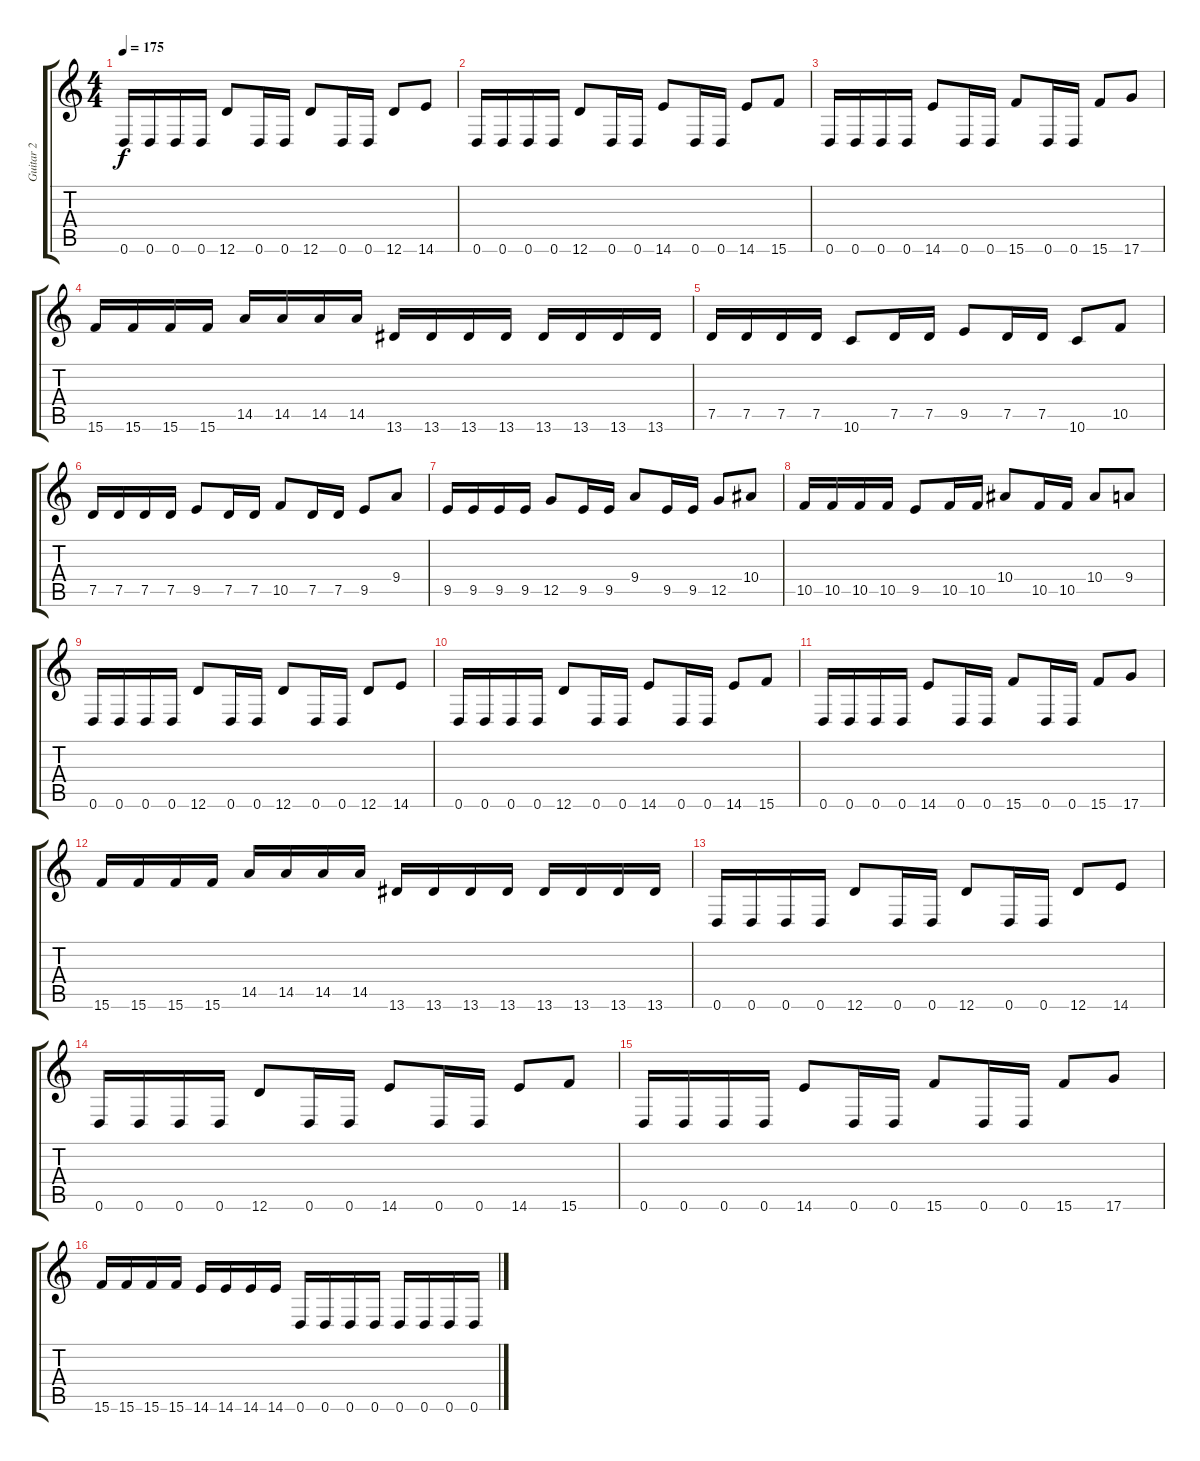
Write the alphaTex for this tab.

\track ("Guitar 2" "Guitar 2") {instrument overdrivenguitar}
\staff {score tabs}
\tuning (D4 A3 F3 C3 G2 D2) {hide}
\ts (4 4)
\tempo 175
\clef g2
\ks c
0.6.16{dy f} 0.6.16 0.6.16 0.6.16 12.6.8 0.6.16 0.6.16 12.6.8 0.6.16 0.6.16 12.6.8 14.6.8 |
0.6.16 0.6.16 0.6.16 0.6.16 12.6.8 0.6.16 0.6.16 14.6.8 0.6.16 0.6.16 14.6.8 15.6.8 |
0.6.16 0.6.16 0.6.16 0.6.16 14.6.8 0.6.16 0.6.16 15.6.8 0.6.16 0.6.16 15.6.8 17.6.8 |
15.6.16 15.6.16 15.6.16 15.6.16 14.5.16 14.5.16 14.5.16 14.5.16 13.6.16 13.6.16 13.6.16 13.6.16 13.6.16 13.6.16 13.6.16 13.6.16 |
7.5.16 7.5.16 7.5.16 7.5.16 10.6.8 7.5.16 7.5.16 9.5.8 7.5.16 7.5.16 10.6.8 10.5.8 |
7.5.16 7.5.16 7.5.16 7.5.16 9.5.8 7.5.16 7.5.16 10.5.8 7.5.16 7.5.16 9.5.8 9.4.8 |
9.5.16 9.5.16 9.5.16 9.5.16 12.5.8 9.5.16 9.5.16 9.4.8 9.5.16 9.5.16 12.5.8 10.4.8 |
10.5.16 10.5.16 10.5.16 10.5.16 9.5.8 10.5.16 10.5.16 10.4.8 10.5.16 10.5.16 10.4.8 9.4.8 |
0.6.16 0.6.16 0.6.16 0.6.16 12.6.8 0.6.16 0.6.16 12.6.8 0.6.16 0.6.16 12.6.8 14.6.8 |
0.6.16 0.6.16 0.6.16 0.6.16 12.6.8 0.6.16 0.6.16 14.6.8 0.6.16 0.6.16 14.6.8 15.6.8 |
0.6.16 0.6.16 0.6.16 0.6.16 14.6.8 0.6.16 0.6.16 15.6.8 0.6.16 0.6.16 15.6.8 17.6.8 |
15.6.16 15.6.16 15.6.16 15.6.16 14.5.16 14.5.16 14.5.16 14.5.16 13.6.16 13.6.16 13.6.16 13.6.16 13.6.16 13.6.16 13.6.16 13.6.16 |
0.6.16 0.6.16 0.6.16 0.6.16 12.6.8 0.6.16 0.6.16 12.6.8 0.6.16 0.6.16 12.6.8 14.6.8 |
0.6.16 0.6.16 0.6.16 0.6.16 12.6.8 0.6.16 0.6.16 14.6.8 0.6.16 0.6.16 14.6.8 15.6.8 |
0.6.16 0.6.16 0.6.16 0.6.16 14.6.8 0.6.16 0.6.16 15.6.8 0.6.16 0.6.16 15.6.8 17.6.8 |
15.6.16 15.6.16 15.6.16 15.6.16 14.6.16 14.6.16 14.6.16 14.6.16 0.6.16 0.6.16 0.6.16 0.6.16 0.6.16 0.6.16 0.6.16 0.6.16
